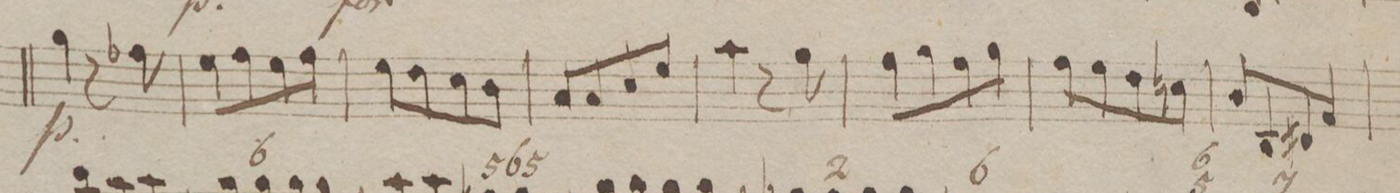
**kern	**fba	**dynam
*I"Organ.	*	*
*clefF4	*	*
*k[b-e-]	*	*
*M2/4	*	*
4B-\	.	p
8r	.	.
8A-X\	.	.
=107	=107	=107
8G\L	.	.
8A\	.	.
8G\	.	.
8A\J	.	.
=108	=108	=108
8G\L	.	.
8F\	.	.
8E-\	.	.
8D\J	.	.
=109	=109	=109
8C/L	.	.
8C/	.	.
8E-/	.	.
8G/J	.	.
=110	=110	=110
4c\	.	.
8r	.	.
8B-\	.	.
=111	=111	=111
8A\L	.	.
8B-\	.	.
8A\	.	.
8B-\J	.	.
=112	=112	=112
8A\L	.	.
8G\	.	.
8F\	.	.
8En\J	.	.
=113	=113	=113
8D/L	.	.
8DD/	.	.
8FF#X/	.	.
8AA/J	.	.
=114	=114	=114
*-	*-	*-
